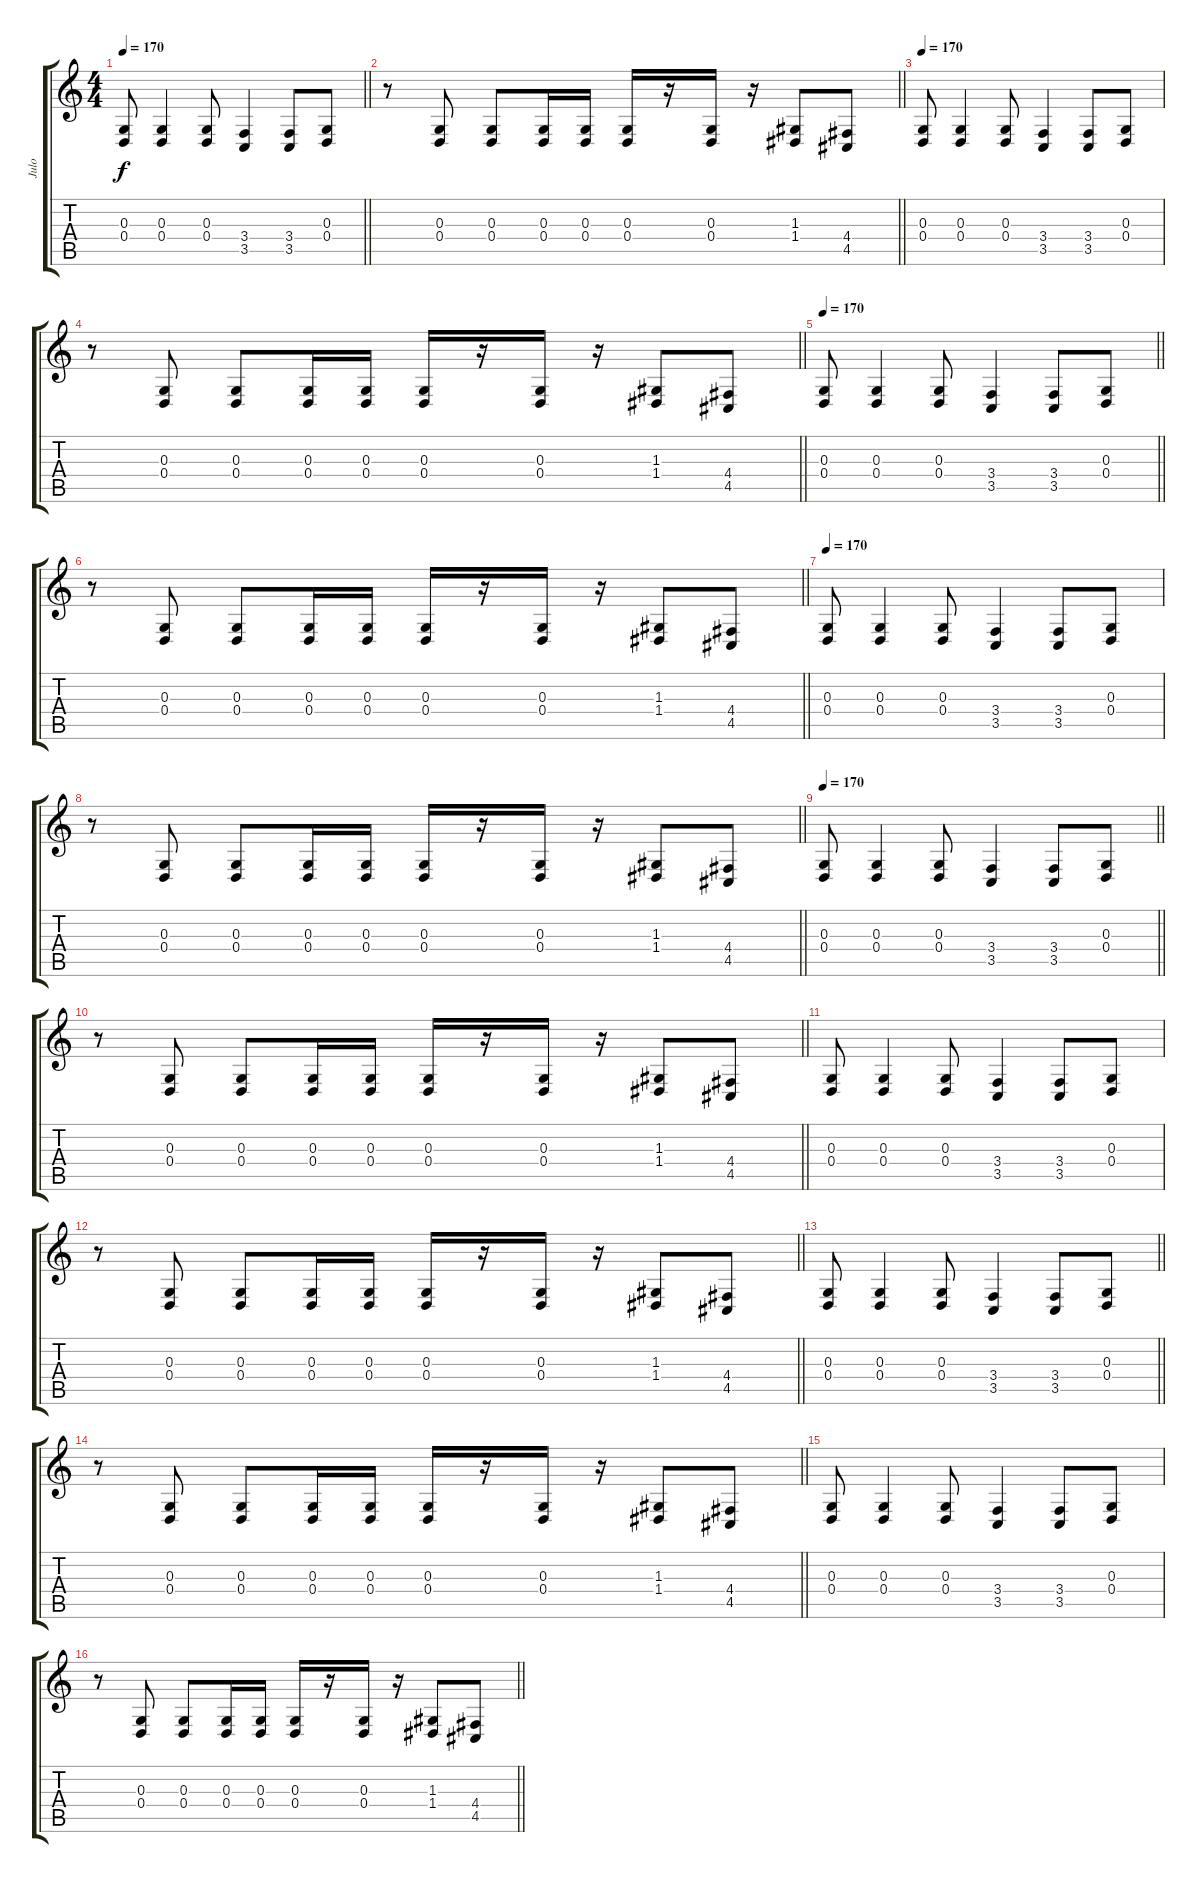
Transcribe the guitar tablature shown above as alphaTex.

\track ("Julo" "Julo") {instrument lead1square}
\staff {score tabs}
\tuning (E4 B3 G3 D3 A2 E2) {hide}
\ts (4 4)
\tempo 170
\clef g2
\barLineRight lightlight
\ks c
(0.3 0.4).8{dy f} (0.3 0.4).4 (0.3 0.4).8 (3.4 3.5).4 (3.4 3.5).8 (0.3 0.4).8 |
\barLineRight lightlight
r.8 (0.3 0.4).8 (0.3 0.4).8 (0.3 0.4).16 (0.3 0.4).16 (0.3 0.4).16 r.16 (0.3 0.4).16 r.16 (1.3 1.4).8 (4.4 4.5).8 |
\tempo 170
(0.3 0.4).8 (0.3 0.4).4 (0.3 0.4).8 (3.4 3.5).4 (3.4 3.5).8 (0.3 0.4).8 |
\barLineRight lightlight
r.8 (0.3 0.4).8 (0.3 0.4).8 (0.3 0.4).16 (0.3 0.4).16 (0.3 0.4).16 r.16 (0.3 0.4).16 r.16 (1.3 1.4).8 (4.4 4.5).8 |
\tempo 170
\barLineRight lightlight
(0.3 0.4).8 (0.3 0.4).4 (0.3 0.4).8 (3.4 3.5).4 (3.4 3.5).8 (0.3 0.4).8 |
\barLineRight lightlight
r.8 (0.3 0.4).8 (0.3 0.4).8 (0.3 0.4).16 (0.3 0.4).16 (0.3 0.4).16 r.16 (0.3 0.4).16 r.16 (1.3 1.4).8 (4.4 4.5).8 |
\tempo 170
(0.3 0.4).8 (0.3 0.4).4 (0.3 0.4).8 (3.4 3.5).4 (3.4 3.5).8 (0.3 0.4).8 |
\barLineRight lightlight
r.8 (0.3 0.4).8 (0.3 0.4).8 (0.3 0.4).16 (0.3 0.4).16 (0.3 0.4).16 r.16 (0.3 0.4).16 r.16 (1.3 1.4).8 (4.4 4.5).8 |
\tempo 170
\barLineRight lightlight
(0.3 0.4).8 (0.3 0.4).4 (0.3 0.4).8 (3.4 3.5).4 (3.4 3.5).8 (0.3 0.4).8 |
\barLineRight lightlight
r.8 (0.3 0.4).8 (0.3 0.4).8 (0.3 0.4).16 (0.3 0.4).16 (0.3 0.4).16 r.16 (0.3 0.4).16 r.16 (1.3 1.4).8 (4.4 4.5).8 |
(0.3 0.4).8 (0.3 0.4).4 (0.3 0.4).8 (3.4 3.5).4 (3.4 3.5).8 (0.3 0.4).8 |
\barLineRight lightlight
r.8 (0.3 0.4).8 (0.3 0.4).8 (0.3 0.4).16 (0.3 0.4).16 (0.3 0.4).16 r.16 (0.3 0.4).16 r.16 (1.3 1.4).8 (4.4 4.5).8 |
\barLineRight lightlight
(0.3 0.4).8 (0.3 0.4).4 (0.3 0.4).8 (3.4 3.5).4 (3.4 3.5).8 (0.3 0.4).8 |
\barLineRight lightlight
r.8 (0.3 0.4).8 (0.3 0.4).8 (0.3 0.4).16 (0.3 0.4).16 (0.3 0.4).16 r.16 (0.3 0.4).16 r.16 (1.3 1.4).8 (4.4 4.5).8 |
(0.3 0.4).8 (0.3 0.4).4 (0.3 0.4).8 (3.4 3.5).4 (3.4 3.5).8 (0.3 0.4).8 |
\barLineRight lightlight
r.8 (0.3 0.4).8 (0.3 0.4).8 (0.3 0.4).16 (0.3 0.4).16 (0.3 0.4).16 r.16 (0.3 0.4).16 r.16 (1.3 1.4).8 (4.4 4.5).8
